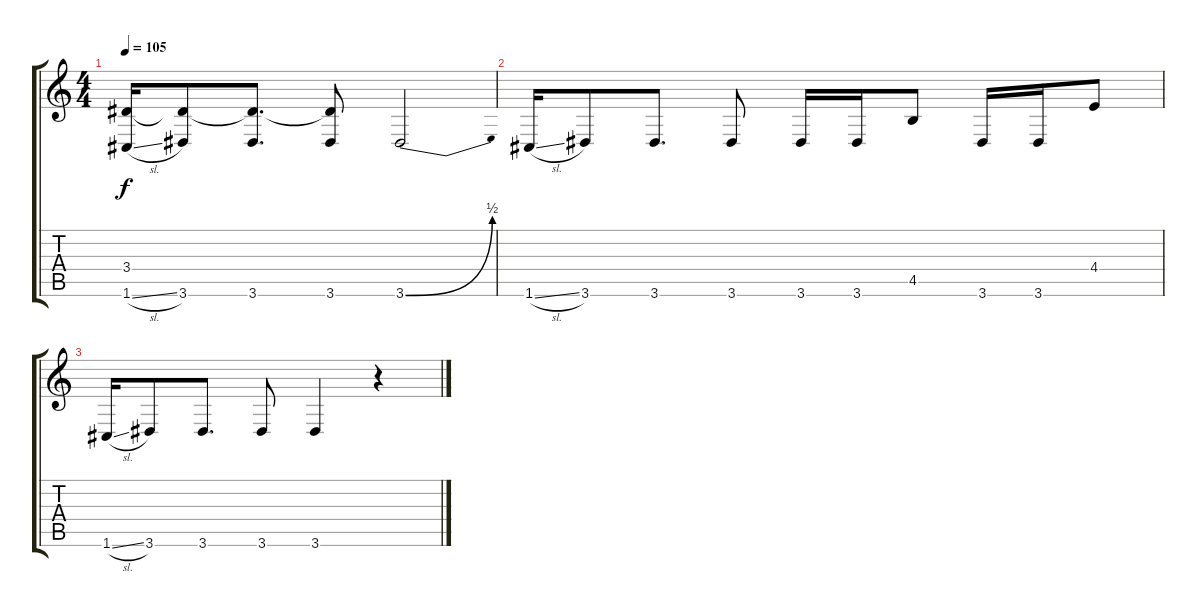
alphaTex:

\track "" {instrument distortionguitar}
\staff {score tabs}
\tuning (D4 A3 F3 C3 G2 C2) {hide}
\ts (4 4)
\tempo 105
\clef g2
\ks c
(3.4 1.6{sl}).16{dy f} (3.4{t} 3.6).8 (3.4{t} 3.6).8{d} (3.4{t} 3.6).8 3.6{be (bend 0 0 60 2)}.2 |
1.6{sl}.16 3.6.8 3.6.8{d} 3.6.8 3.6.16 3.6.16 4.5.8 3.6.16 3.6.16 4.4.8 |
1.6{sl}.16 3.6.8 3.6.8{d} 3.6.8 3.6.4 r.4
